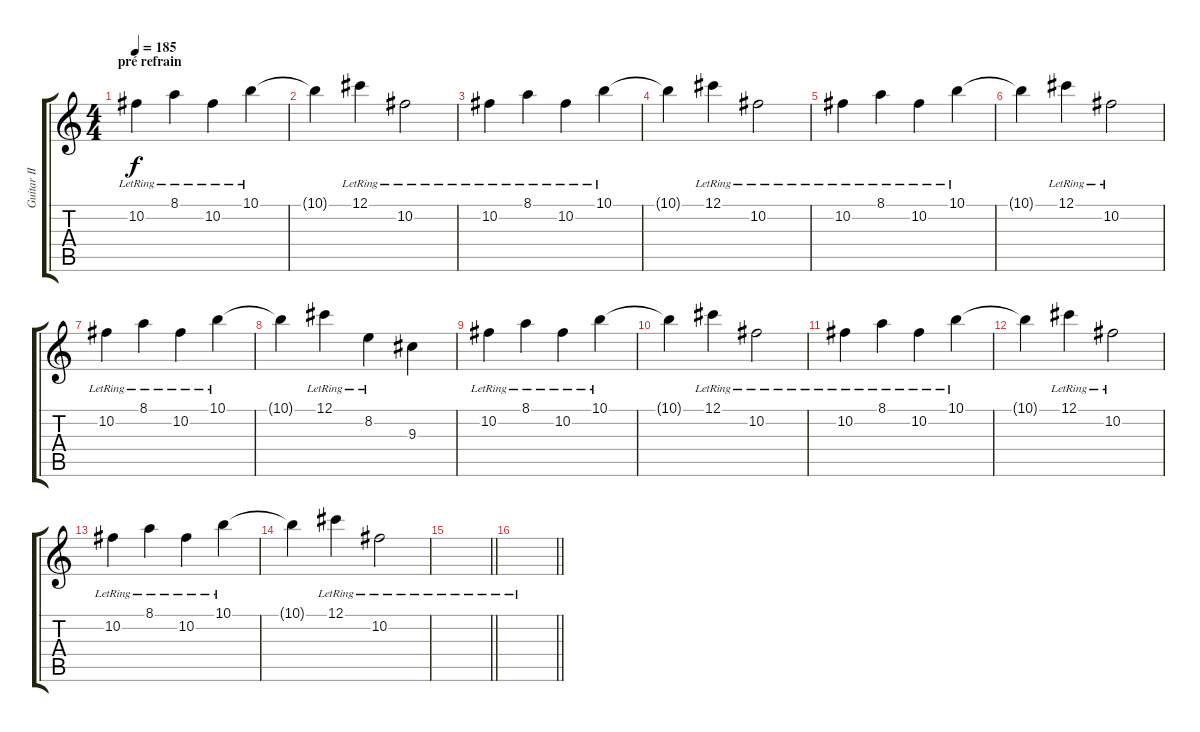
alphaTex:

\track ("Guitar II" "Guitar II") {instrument distortionguitar}
\staff {score tabs}
\tuning (Db4 Ab3 E3 B2 Gb2 Db2) {hide}
\ts (4 4)
\section ("" "pré refrain")
\tempo 185
\clef g2
\ks c
10.2{lr}.4{dy f instrument electricguitarjazz} 8.1{lr}.4 10.2{lr}.4 10.1{lr}.4 |
10.1{t}.4 12.1{lr}.4 10.2{lr}.2 |
10.2{lr}.4 8.1{lr}.4 10.2{lr}.4 10.1{lr}.4 |
10.1{t}.4 12.1{lr}.4 10.2{lr}.2 |
10.2{lr}.4 8.1{lr}.4 10.2{lr}.4 10.1{lr}.4 |
10.1{t}.4 12.1{lr}.4 10.2{lr}.2 |
10.2{lr}.4 8.1{lr}.4 10.2{lr}.4 10.1{lr}.4 |
10.1{t}.4 12.1{lr}.4 8.2{lr}.4 9.3.4 |
10.2{lr}.4 8.1{lr}.4 10.2{lr}.4 10.1{lr}.4 |
10.1{t}.4 12.1{lr}.4 10.2{lr}.2 |
10.2{lr}.4 8.1{lr}.4 10.2{lr}.4 10.1{lr}.4 |
10.1{t}.4 12.1{lr}.4 10.2{lr}.2 |
10.2{lr}.4 8.1{lr}.4 10.2{lr}.4 10.1{lr}.4 |
10.1{t}.4 12.1{lr}.4 10.2{lr}.2 |
\barLineRight lightlight
|
\barLineRight lightlight
